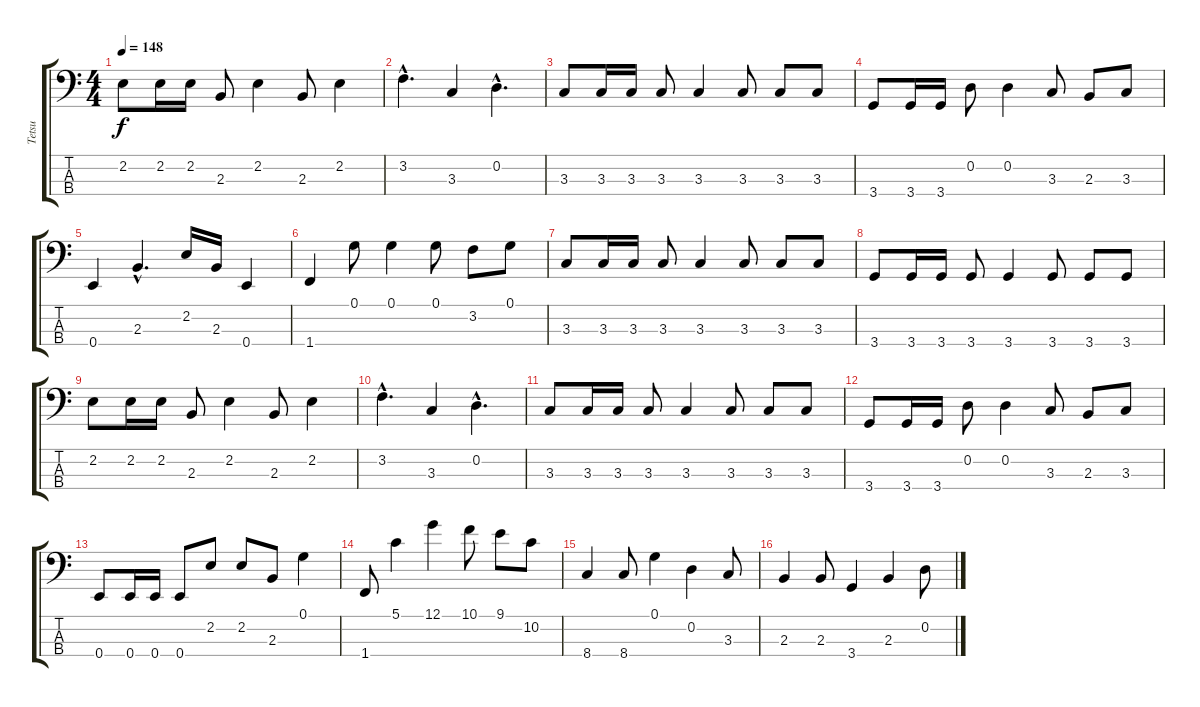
\track ("Tetsu" "Tetsu") {instrument electricbasspick}
\staff {score tabs}
\tuning (G2 D2 A1 E1) {hide}
\ts (4 4)
\tempo 148
\clef f4
\ks c
2.2.8{dy f} 2.2.16 2.2.16 2.3.8 2.2.4 2.3.8 2.2.4 |
3.2{hac}.4{d} 3.3.4 0.2{hac}.4{d} |
3.3.8 3.3.16 3.3.16 3.3.8 3.3.4 3.3.8 3.3.8 3.3.8 |
3.4.8 3.4.16 3.4.16 0.2.8 0.2.4 3.3.8 2.3.8 3.3.8 |
0.4.4 2.3{hac}.4{d} 2.2.16 2.3.16 0.4.4 |
1.4.4 0.1.8 0.1.4 0.1.8 3.2.8 0.1.8 |
3.3.8 3.3.16 3.3.16 3.3.8 3.3.4 3.3.8 3.3.8 3.3.8 |
3.4.8 3.4.16 3.4.16 3.4.8 3.4.4 3.4.8 3.4.8 3.4.8 |
2.2.8 2.2.16 2.2.16 2.3.8 2.2.4 2.3.8 2.2.4 |
3.2{hac}.4{d} 3.3.4 0.2{hac}.4{d} |
3.3.8 3.3.16 3.3.16 3.3.8 3.3.4 3.3.8 3.3.8 3.3.8 |
3.4.8 3.4.16 3.4.16 0.2.8 0.2.4 3.3.8 2.3.8 3.3.8 |
0.4.8 0.4.16 0.4.16 0.4.8 2.2.8 2.2.8 2.3.8 0.1.4 |
1.4.8 5.1.4 12.1.4 10.1.8 9.1.8 10.2.8 |
8.4.4 8.4.8 0.1.4 0.2.4 3.3.8 |
2.3.4 2.3.8 3.4.4 2.3.4 0.2.8
